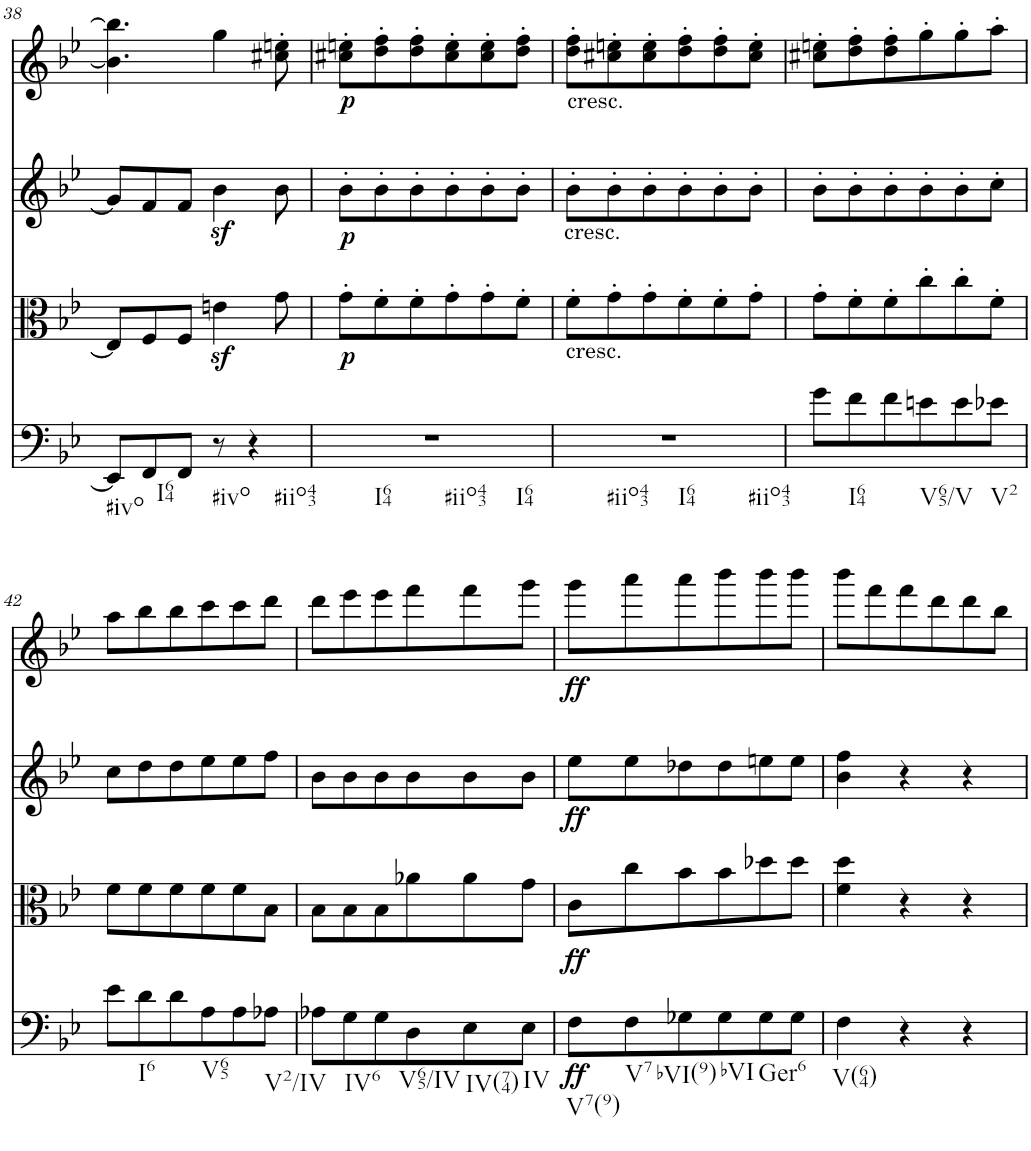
**kern	**dynam	**kern	**dynam	**kern	**dynam	**kern	**dynam
*part4	*part4	*part3	*part3	*part2	*part2	*part1	*part1
*staff4	*staff4	*staff3	*staff3	*staff2	*staff2	*staff1	*staff1
*I"Violoncello	*	*I"Viola	*	*I"Violin II	*	*I"Violin I	*
!!LO:PB:g=z
*clefF4	*	*clefC3	*	*clefG2	*	*clefG2	*
*k[b-e-]	*	*k[b-e-]	*	*k[b-e-]	*	*k[b-e-]	*
*B-:	*	*B-:	*	*B-:	*	*B-:	*
*M3/4	*	*M3/4	*	*M3/4	*	*M3/4	*
=38	=38	=38	=38	=38	=38	=38	=38
!LO:TX:b:t=#ivo	!	!	!	!	!	!	!
8EE/L]	.	8E/L]	.	8g/L]	.	4.b-\] 4.bb-\]	.
8FF/	.	8F/	.	8f/	.	.	.
!LO:TX:b:t=I64	!	!	!	!	!	!	!
8FF/J	.	8F/J	.	8f/J	.	.	.
!LO:TX:b:t=#ivo	!	!	!	!	!	!	!
8r	.	4enz<\	.	4b-z<\	.	4gg\	.
!LO:TX:b:t=#iio43	!	!	!	!	!	!	!
4r	.	.	.	.	.	.	.
.	.	8g\	.	8b-\	.	8cc#X\' 8een\'	.
=39	=39	=39	=39	=39	=39	=39	=39
!LO:TX:b:t=I64	!	!	!	!	!	!	!
!LO:TX:b:t=#iio43	!	!	!	!	!	!	!
!LO:TX:b:t=I64	!	!	!	!	!	!	!
!	!	!	!LO:DY:b	!	!LO:DY:b	!	!LO:DY:b
2.r	.	8g'\L	p	8b-'\L	p	8cc#X\' 8een\'L	p
.	.	8f'\	.	8b-'\	.	8dd\' 8ff\'	.
.	.	8f'\	.	8b-'\	.	8dd\' 8ff\'	.
.	.	8g'\	.	8b-'\	.	8cc#\' 8ee\'	.
.	.	8g'\	.	8b-'\	.	8cc#\' 8ee\'	.
.	.	8f'\J	.	8b-'\J	.	8dd\' 8ff\'J	.
=40	=40	=40	=40	=40	=40	=40	=40
!	!	!	!	!	!	!LO:TX:b:t=cresc.	!
!	!	!	!	!LO:TX:b:t=cresc.	!	!	!
!	!	!LO:TX:b:t=cresc.	!	!	!	!	!
!LO:TX:b:t=#iio43	!	!	!	!	!	!	!
!LO:TX:b:t=I64	!	!	!	!	!	!	!
!LO:TX:b:t=#iio43	!	!	!	!	!	!	!
2.r	.	8f'\L	.	8b-'\L	.	8dd\' 8ff\'L	.
.	.	8g'\	.	8b-'\	.	8cc#X\' 8een\'	.
.	.	8g'\	.	8b-'\	.	8cc#\' 8ee\'	.
.	.	8f'\	.	8b-'\	.	8dd\' 8ff\'	.
.	.	8f'\	.	8b-'\	.	8dd\' 8ff\'	.
.	.	8g'\J	.	8b-'\J	.	8cc#\' 8ee\'J	.
=41	=41	=41	=41	=41	=41	=41	=41
8g\L	.	8g'\L	.	8b-'\L	.	8cc#X\' 8een\'L	.
!LO:TX:b:t=I64	!	!	!	!	!	!	!
8f\	.	8f'\	.	8b-'\	.	8dd\' 8ff\'	.
8f\	.	8f'\	.	8b-'\	.	8dd\' 8ff\'	.
!LO:TX:b:t=V65/V	!	!	!	!	!	!	!
8en\	.	8cc'\	.	8b-'\	.	8gg'\	.
8e\	.	8cc'\	.	8b-'\	.	8gg'\	.
!LO:TX:b:t=V2	!	!	!	!	!	!	!
8e-X\J	.	8f'\J	.	8cc'\J	.	8aa'\J	.
!!LO:LB:g=z
=42	=42	=42	=42	=42	=42	=42	=42
8e-\L	.	8f\L	.	8cc\L	.	8aa\L	.
!LO:TX:b:t=I6	!	!	!	!	!	!	!
8d\	.	8f\	.	8dd\	.	8bb-\	.
8d\	.	8f\	.	8dd\	.	8bb-\	.
!LO:TX:b:t=V65	!	!	!	!	!	!	!
8A\	.	8f\	.	8ee-\	.	8ccc\	.
8A\	.	8f\	.	8ee-\	.	8ccc\	.
!LO:TX:b:t=V2/IV	!	!	!	!	!	!	!
8A-X\J	.	8B-\J	.	8ff\J	.	8ddd\J	.
=43	=43	=43	=43	=43	=43	=43	=43
8A-X\L	.	8B-\L	.	8b-\L	.	8ddd\L	.
!LO:TX:b:t=IV6	!	!	!	!	!	!	!
8G\	.	8B-\	.	8b-\	.	8eee-\	.
8G\	.	8B-\	.	8b-\	.	8eee-\	.
!LO:TX:b:t=V65/IV	!	!	!	!	!	!	!
8D\	.	8a-X\	.	8b-\	.	8fff\	.
!LO:TX:b:t=IV(74)	!	!	!	!	!	!	!
8E-\	.	8a-\	.	8b-\	.	8fff\	.
!LO:TX:b:t=IV	!	!	!	!	!	!	!
8E-\J	.	8g\J	.	8b-\J	.	8ggg\J	.
=44	=44	=44	=44	=44	=44	=44	=44
!LO:TX:b:t=V7(9)	!	!	!	!	!	!	!
!	!LO:DY:b	!	!LO:DY:b	!	!LO:DY:b	!	!LO:DY:b
8F\L	ff	8c\L	ff	8ee-\L	ff	8ggg\L	ff
!LO:TX:b:t=V7	!	!	!	!	!	!	!
8F\	.	8cc\	.	8ee-\	.	8aaa\	.
!LO:TX:b:t=bVI(9)	!	!	!	!	!	!	!
8G-X\	.	8b-\	.	8dd-X\	.	8aaa\	.
!LO:TX:b:t=bVI	!	!	!	!	!	!	!
8G-\	.	8b-\	.	8dd-\	.	8bbb-\	.
!LO:TX:b:t=Ger6	!	!	!	!	!	!	!
8G-\	.	8dd-X\	.	8een\	.	8bbb-\	.
8G-\J	.	8dd-\J	.	8ee\J	.	8bbb-\J	.
=45	=45	=45	=45	=45	=45	=45	=45
!LO:TX:b:t=V(64)	!	!	!	!	!	!	!
4F\	.	4f\ 4dd\	.	4b-\ 4ff\	.	8bbb-\L	.
.	.	.	.	.	.	8fff\	.
4r	.	4r	.	4r	.	8fff\	.
.	.	.	.	.	.	8ddd\	.
4r	.	4r	.	4r	.	8ddd\	.
.	.	.	.	.	.	8bb-\J	.
=	=	=	=	=	=	=	=
*-	*-	*-	*-	*-	*-	*-	*-
